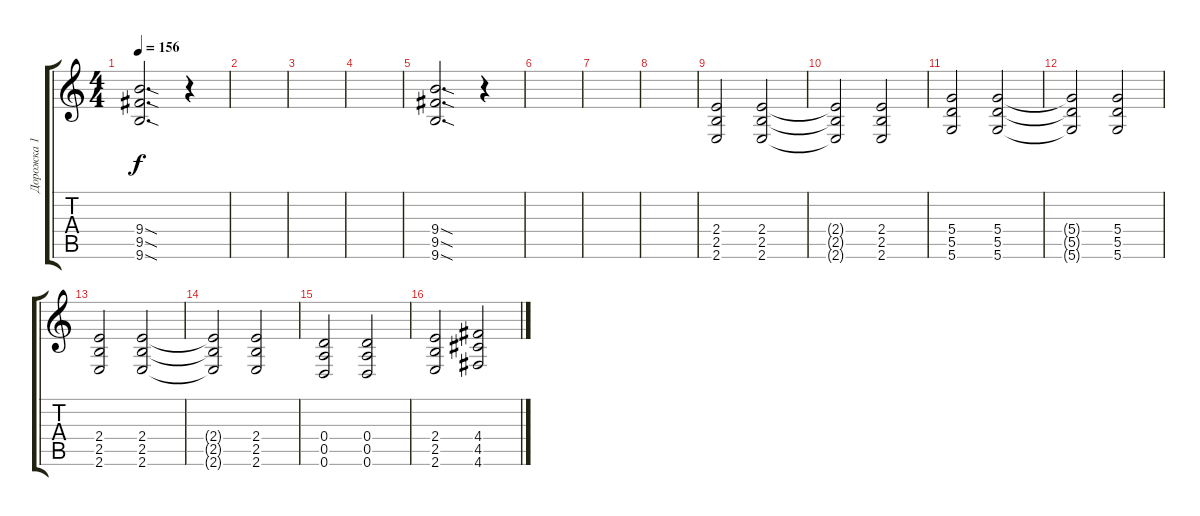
\track ("Дорожка 1" "Дорожка 1") {instrument distortionguitar}
\staff {score tabs}
\tuning (E4 B3 G3 D3 A2 D2) {hide}
\ts (4 4)
\tempo 156
\clef g2
\ks c
(9.4{sod} 9.5{sod} 9.6{sod}).2{d dy f} r.4 |
|
|
|
(9.4{sod} 9.5{sod} 9.6{sod}).2{d} r.4 |
|
|
|
(2.4 2.5 2.6).2{instrument electricguitarclean} (2.4 2.5 2.6).2 |
(2.4{t} 2.5{t} 2.6{t}).2 (2.4 2.5 2.6).2 |
(5.4 5.5 5.6).2 (5.4 5.5 5.6).2 |
(5.4{t} 5.5{t} 5.6{t}).2 (5.4 5.5 5.6).2 |
(2.4 2.5 2.6).2 (2.4 2.5 2.6).2 |
(2.4{t} 2.5{t} 2.6{t}).2 (2.4 2.5 2.6).2 |
(0.4 0.5 0.6).2 (0.4 0.5 0.6).2 |
(2.4 2.5 2.6).2 (4.4 4.5 4.6).2
